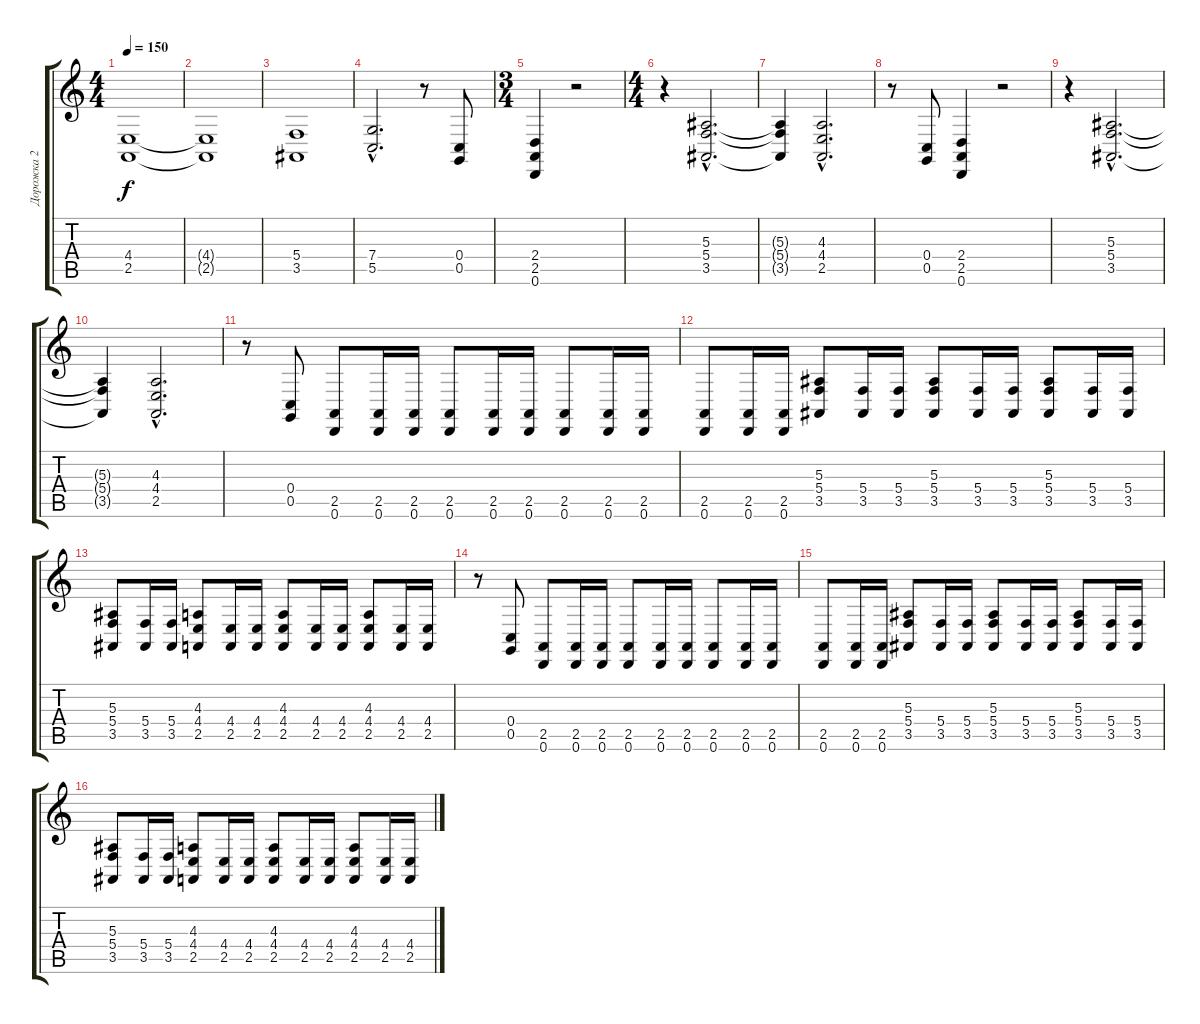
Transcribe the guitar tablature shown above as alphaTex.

\track ("Дорожка 2" "Дорожка 2") {instrument sopranosax}
\staff {score tabs}
\tuning (D4 A3 F3 C3 G2 D2) {hide}
\ts (4 4)
\tempo 150
\clef g2
\ks c
(4.4 2.5).1{dy f} |
(4.4{t} 2.5{t}).1 |
(5.4 3.5).1 |
(7.4{hac} 5.5{hac}).2{d} r.8 (0.4 0.5).8 |
\ts (3 4)
(2.4 2.5 0.6).4 r.2 |
\ts (4 4)
r.4 (5.3{hac} 5.4{hac} 3.5{hac}).2{d} |
(5.3{t} 5.4{t} 3.5{t}).4 (4.3{hac} 4.4{hac} 2.5{hac}).2{d} |
r.8 (0.4 0.5).8 (2.4 2.5 0.6).4 r.2 |
r.4 (5.3{hac} 5.4{hac} 3.5{hac}).2{d} |
(5.3{t} 5.4{t} 3.5{t}).4 (4.3{hac} 4.4{hac} 2.5{hac}).2{d} |
r.8 (0.4 0.5).8 (2.5 0.6).8 (2.5 0.6).16 (2.5 0.6).16 (2.5 0.6).8 (2.5 0.6).16 (2.5 0.6).16 (2.5 0.6).8 (2.5 0.6).16 (2.5 0.6).16 |
(2.5 0.6).8 (2.5 0.6).16 (2.5 0.6).16 (5.3 5.4 3.5).8 (5.4 3.5).16 (5.4 3.5).16 (5.3 5.4 3.5).8 (5.4 3.5).16 (5.4 3.5).16 (5.3 5.4 3.5).8 (5.4 3.5).16 (5.4 3.5).16 |
(5.3 5.4 3.5).8 (5.4 3.5).16 (5.4 3.5).16 (4.3 4.4 2.5).8 (4.4 2.5).16 (4.4 2.5).16 (4.3 4.4 2.5).8 (4.4 2.5).16 (4.4 2.5).16 (4.3 4.4 2.5).8 (4.4 2.5).16 (4.4 2.5).16 |
r.8 (0.4 0.5).8 (2.5 0.6).8 (2.5 0.6).16 (2.5 0.6).16 (2.5 0.6).8 (2.5 0.6).16 (2.5 0.6).16 (2.5 0.6).8 (2.5 0.6).16 (2.5 0.6).16 |
(2.5 0.6).8 (2.5 0.6).16 (2.5 0.6).16 (5.3 5.4 3.5).8 (5.4 3.5).16 (5.4 3.5).16 (5.3 5.4 3.5).8 (5.4 3.5).16 (5.4 3.5).16 (5.3 5.4 3.5).8 (5.4 3.5).16 (5.4 3.5).16 |
(5.3 5.4 3.5).8 (5.4 3.5).16 (5.4 3.5).16 (4.3 4.4 2.5).8 (4.4 2.5).16 (4.4 2.5).16 (4.3 4.4 2.5).8 (4.4 2.5).16 (4.4 2.5).16 (4.3 4.4 2.5).8 (4.4 2.5).16 (4.4 2.5).16
